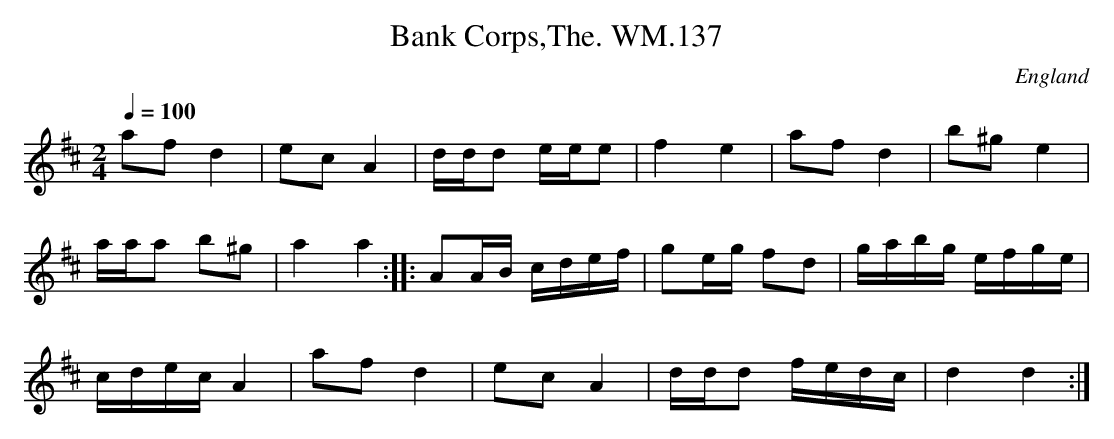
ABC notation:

X:1
T:Bank Corps,The. WM.137
M:2/4
L:1/8
Q:1/4=100
O:England
K:D major
afd2|ecA2|d/d/d e/e/e|f2e2|afd2|b^ge2|!
a/a/a b^g|a2a2:|\
|:AA/B/ c/d/e/f/|ge/g/ fd|g/a/b/g/ e/f/g/e/|!
c/d/e/c/A2|afd2|ecA2|d/d/d f/e/d/c/|d2d2:|
